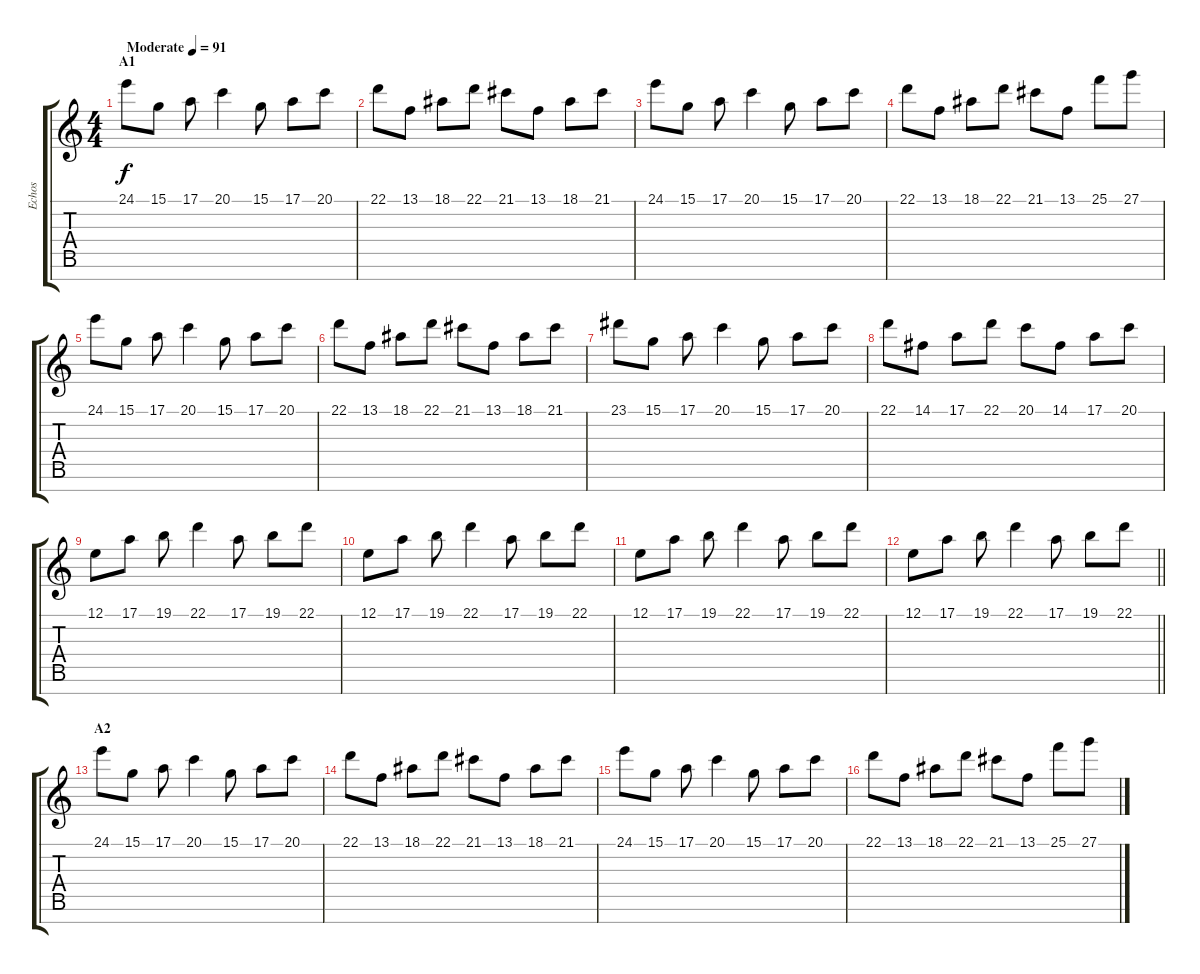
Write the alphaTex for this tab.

\track ("Echos" "Echos") {instrument fx7echoes}
\staff {score tabs}
\tuning (E4 B3 G3 D3 A2 E2 B1) {hide}
\ts (4 4)
\section ("" "A1")
\tempo (91 "Moderate")
\clef g2
\ks c
24.1.8{dy f instrument fx7echoes} 15.1.8 17.1.8 20.1.4 15.1.8 17.1.8 20.1.8 |
22.1.8 13.1.8 18.1.8 22.1.8 21.1.8 13.1.8 18.1.8 21.1.8 |
24.1.8 15.1.8 17.1.8 20.1.4 15.1.8 17.1.8 20.1.8 |
22.1.8 13.1.8 18.1.8 22.1.8 21.1.8 13.1.8 25.1.8 27.1.8 |
24.1.8 15.1.8 17.1.8 20.1.4 15.1.8 17.1.8 20.1.8 |
22.1.8 13.1.8 18.1.8 22.1.8 21.1.8 13.1.8 18.1.8 21.1.8 |
23.1.8 15.1.8 17.1.8 20.1.4 15.1.8 17.1.8 20.1.8 |
22.1.8 14.1.8 17.1.8 22.1.8 20.1.8 14.1.8 17.1.8 20.1.8 |
12.1.8 17.1.8 19.1.8 22.1.4 17.1.8 19.1.8 22.1.8 |
12.1.8 17.1.8 19.1.8 22.1.4 17.1.8 19.1.8 22.1.8 |
12.1.8 17.1.8 19.1.8 22.1.4 17.1.8 19.1.8 22.1.8 |
\barLineRight lightlight
12.1.8 17.1.8 19.1.8 22.1.4 17.1.8 19.1.8 22.1.8 |
\section ("" "A2")
24.1.8 15.1.8 17.1.8 20.1.4 15.1.8 17.1.8 20.1.8 |
22.1.8 13.1.8 18.1.8 22.1.8 21.1.8 13.1.8 18.1.8 21.1.8 |
24.1.8 15.1.8 17.1.8 20.1.4 15.1.8 17.1.8 20.1.8 |
22.1.8 13.1.8 18.1.8 22.1.8 21.1.8 13.1.8 25.1.8 27.1.8
